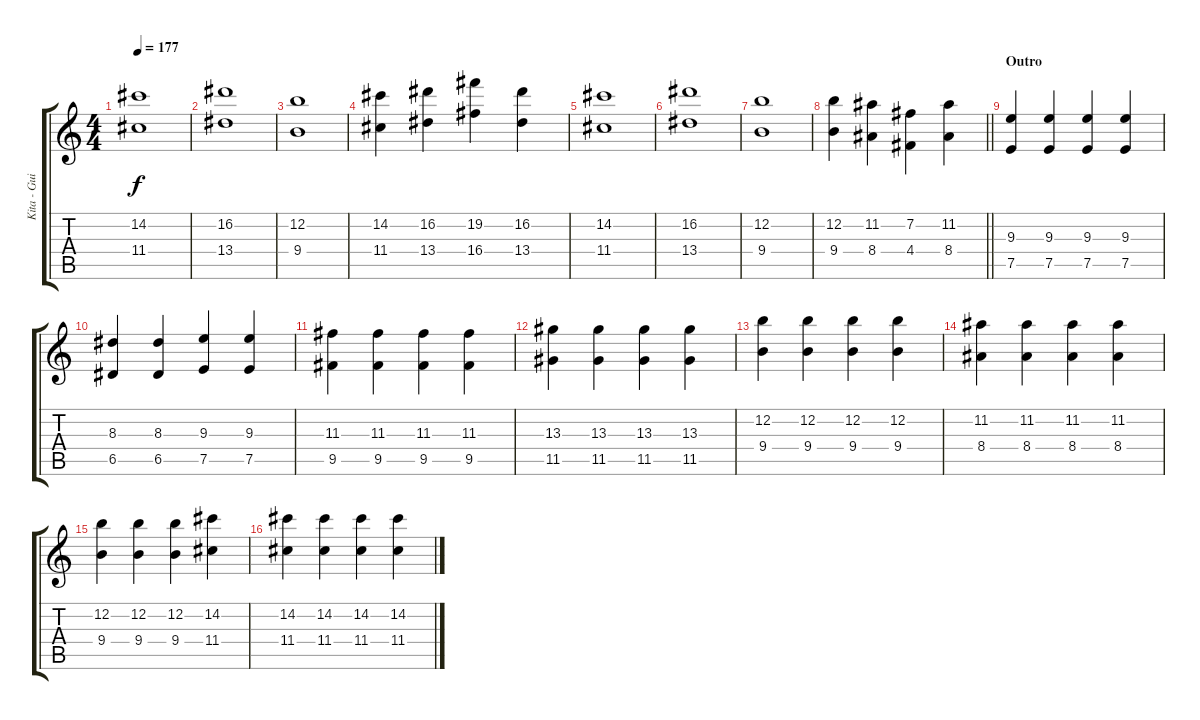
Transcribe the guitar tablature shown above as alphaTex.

\track ("Kita - Guitar" "Kita - Gui") {instrument acousticguitarnylon}
\staff {score tabs}
\tuning (E4 B3 G3 D3 A2 E2) {hide}
\ts (4 4)
\tempo 177
\clef g2
\ks c
(14.2 11.4).1{dy f} |
(16.2 13.4).1 |
(12.2 9.4).1 |
(14.2 11.4).4 (16.2 13.4).4 (19.2 16.4).4 (16.2 13.4).4 |
(14.2 11.4).1 |
(16.2 13.4).1 |
(12.2 9.4).1 |
\barLineRight lightlight
(12.2 9.4).4 (11.2 8.4).4 (7.2 4.4).4 (11.2 8.4).4 |
\section ("" "Outro")
(9.3 7.5).4 (9.3 7.5).4 (9.3 7.5).4 (9.3 7.5).4 |
(8.3 6.5).4 (8.3 6.5).4 (9.3 7.5).4 (9.3 7.5).4 |
(11.3 9.5).4 (11.3 9.5).4 (11.3 9.5).4 (11.3 9.5).4 |
(13.3 11.5).4 (13.3 11.5).4 (13.3 11.5).4 (13.3 11.5).4 |
(12.2 9.4).4 (12.2 9.4).4 (12.2 9.4).4 (12.2 9.4).4 |
(11.2 8.4).4 (11.2 8.4).4 (11.2 8.4).4 (11.2 8.4).4 |
(12.2 9.4).4 (12.2 9.4).4 (12.2 9.4).4 (14.2 11.4).4 |
(14.2 11.4).4 (14.2 11.4).4 (14.2 11.4).4 (14.2 11.4).4
